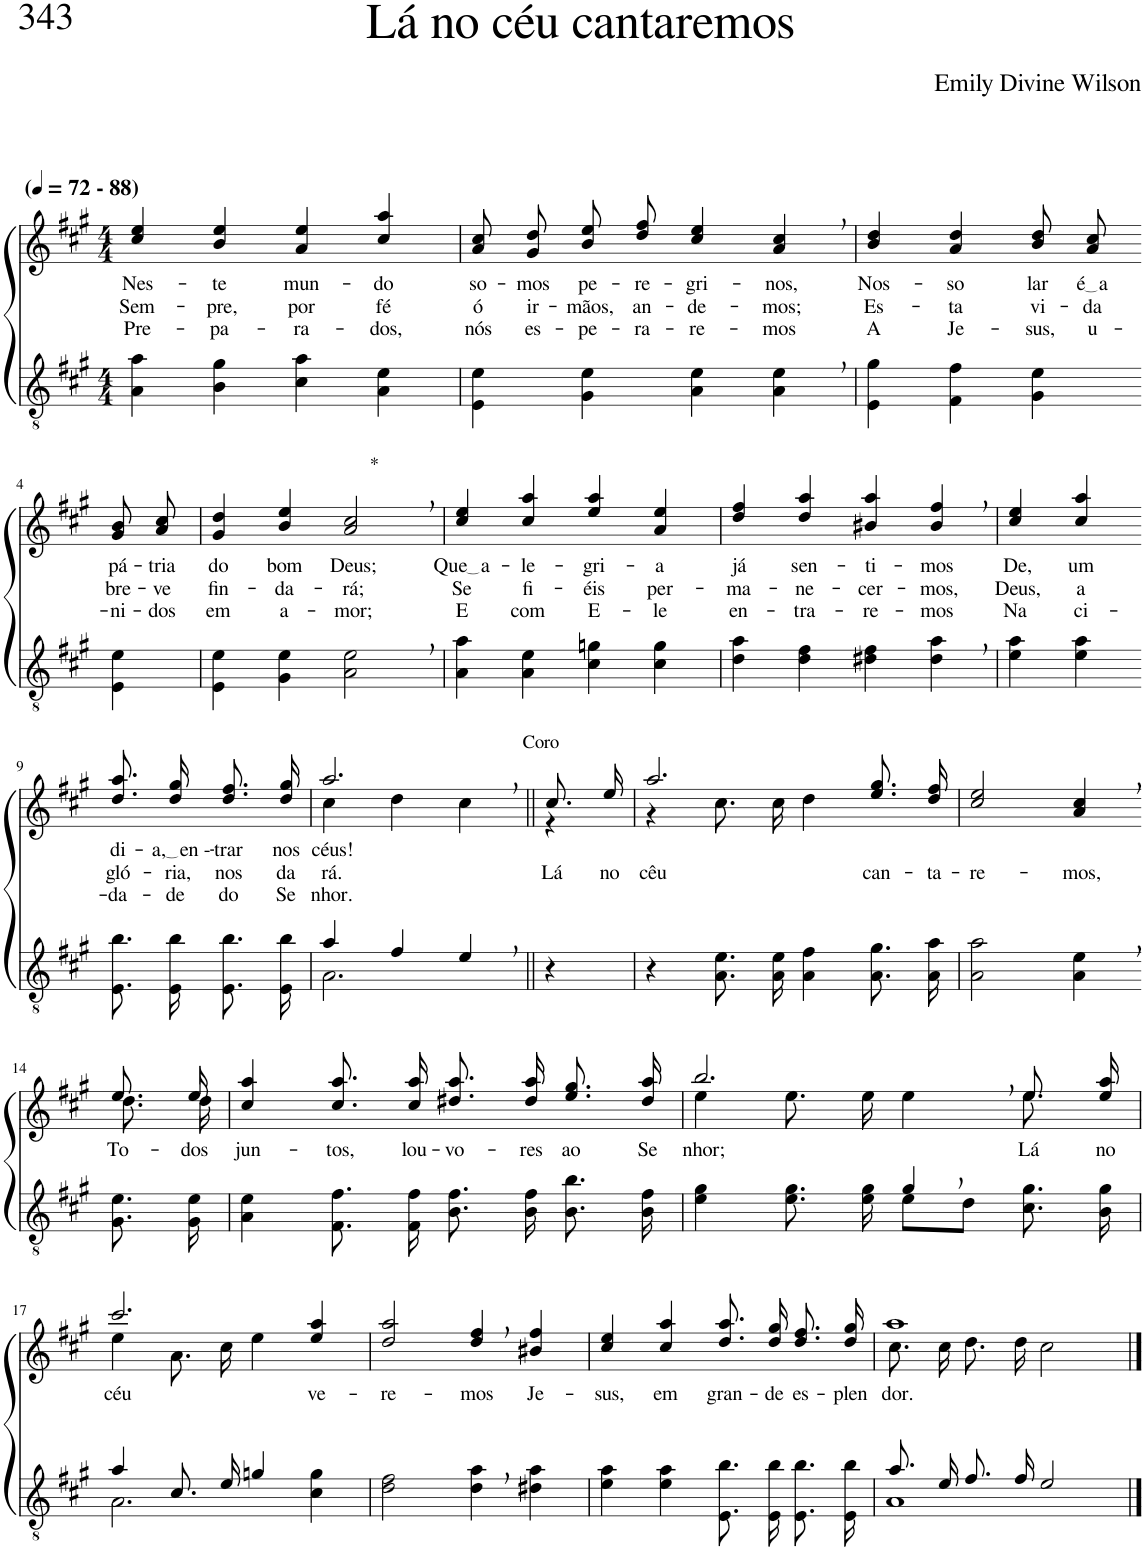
**kern	**kern	**text	**text	**text
*part2	*part1	*part1	*part1	*part1
*staff2	*staff1	*staff1	*staff1	*staff1
*I"Parte III e IV	*I"Parte I e II	*	*	*
*clefGv2	*clefG2	*	*	*
*Trd5c9	*Trd5c9	*	*	*
*k[f#c#g#]	*k[f#c#g#]	*	*	*
*M4/4	*M4/4	*	*	*
*MM72	*MM72	*	*	*
=1	=1	=1	=1	=1
!	!LO:TX:a:B:t=(	!	!	!
!	!LO:TX:a:B:t=- 88)	!	!	!
!	!	!LO:LY:b	!LO:LY:b	!LO:LY:b
4A\ 4a\	4cc#/ 4ee/	Nes-	Sem-	Pre-
!	!	!LO:LY:b	!LO:LY:b	!LO:LY:b
4B\ 4g#\	4b/ 4ee/	-te	-pre,	-pa-
!	!	!LO:LY:b	!LO:LY:b	!LO:LY:b
4c#\ 4a\	4a/ 4ee/	mun-	por	-ra-
!	!	!LO:LY:b	!LO:LY:b	!LO:LY:b
4A\ 4e\	4cc#/ 4aa/	-do	fé	-dos,
=2	=2	=2	=2	=2
!	!	!LO:LY:b	!LO:LY:b	!LO:LY:b
4E\ 4e\	8a\ 8cc#\L	so-	ó	nós
!	!	!LO:LY:b	!LO:LY:b	!LO:LY:b
.	8g#\ 8dd\J	-mos	ir-	es-
!	!	!LO:LY:b	!LO:LY:b	!LO:LY:b
4G#\ 4e\	8b\ 8ee\L	pe-	-mãos,	-pe-
!	!	!LO:LY:b	!LO:LY:b	!LO:LY:b
.	8dd\ 8ff#\J	-re-	an-	-ra-
!	!	!LO:LY:b	!LO:LY:b	!LO:LY:b
4A\ 4e\	4cc#/ 4ee/	-gri-	-de-	-re-
!	!	!LO:LY:b	!LO:LY:b	!LO:LY:b
4A\, 4e\,	4a/, 4cc#/,	-nos,	-mos;	-mos
=3	=3	=3	=3	=3
!	!	!LO:LY:b	!LO:LY:b	!LO:LY:b
4E\ 4g#\	4b/ 4dd/	Nos-	Es-	A
!	!	!LO:LY:b	!LO:LY:b	!LO:LY:b
4F#\ 4f#\	4a/ 4dd/	-so	-ta	Je-
!	!	!LO:LY:b	!LO:LY:b	!LO:LY:b
4G#\ 4e\	8b\ 8dd\L	lar	vi-	-sus,
!	!	!LO:LY:b	!LO:LY:b	!LO:LY:b
.	8a\ 8cc#\J	é a	-da	u-
!!LO:LB:g=z
=4-	=4-	=4-	=4-	=4-
!	!	!LO:LY:b	!LO:LY:b	!LO:LY:b
4E\ 4e\	8g#/ 8b/L	pá-	bre-	-ni-
!	!	!LO:LY:b	!LO:LY:b	!LO:LY:b
.	8a/ 8cc#/J	-tria	-ve	-dos
=5	=5	=5	=5	=5
!	!	!LO:LY:b	!LO:LY:b	!LO:LY:b
4E\ 4e\	4g#/ 4dd/	do	fin-	em
!	!	!LO:LY:b	!LO:LY:b	!LO:LY:b
4G#\ 4e\	4b/ 4ee/	bom	-da-	a-
!	!LO:TX:a:t=*	!	!	!
!	!	!LO:LY:b	!LO:LY:b	!LO:LY:b
2A\, 2e\,	2a/, 2cc#/,	Deus;	-rá;	-mor;
=6	=6	=6	=6	=6
!	!	!LO:LY:b	!LO:LY:b	!LO:LY:b
4A\ 4a\	4cc#/ 4ee/	Que a	Se	E
!	!	!LO:LY:b	!LO:LY:b	!LO:LY:b
4A\ 4e\	4cc#/ 4aa/	-le-	fi-	com
!	!	!LO:LY:b	!LO:LY:b	!LO:LY:b
4c#\ 4gn\	4ee/ 4aa/	-gri-	-éis	E-
!	!	!LO:LY:b	!LO:LY:b	!LO:LY:b
4c#\ 4g\	4a/ 4ee/	-a	per-	-le
=7	=7	=7	=7	=7
!	!	!LO:LY:b	!LO:LY:b	!LO:LY:b
4d\ 4a\	4dd/ 4ff#/	já	-ma-	en-
!	!	!LO:LY:b	!LO:LY:b	!LO:LY:b
4d\ 4f#\	4dd/ 4aa/	sen-	-ne-	-tra-
!	!	!LO:LY:b	!LO:LY:b	!LO:LY:b
4d#X\ 4f#\	4b#X/ 4aa/	-ti-	-cer-	-re-
!	!	!LO:LY:b	!LO:LY:b	!LO:LY:b
4d#\, 4a\,	4b#/, 4ff#/,	-mos	-mos,	-mos
=8	=8	=8	=8	=8
!	!	!LO:LY:b	!LO:LY:b	!LO:LY:b
4e\ 4a\	4cc#/ 4ee/	De,	Deus,	Na
!	!	!LO:LY:b	!LO:LY:b	!LO:LY:b
4e\ 4a\	4cc#/ 4aa/	um	a	ci-
!!LO:LB:g=z
=9-	=9-	=9-	=9-	=9-
!	!	!LO:LY:b	!LO:LY:b	!LO:LY:b
8.E\ 8.b\	8.dd\ 8.aa\L	di-	gló-	-da-
!	!	!LO:LY:b	!LO:LY:b	!LO:LY:b
16E\ 16b\	16dd\ 16gg#\Jk	a, en -	-ria,	-de
!	!	!LO:LY:b	!LO:LY:b	!LO:LY:b
8.E\ 8.b\	8.dd\ 8.ff#\L	-trar	nos	do
!	!	!LO:LY:b	!LO:LY:b	!LO:LY:b
16E\ 16b\	16dd\ 16gg#\Jk	nos	da-	Se-
=10	=10	=10	=10	=10
*^	*^	*	*	*
!	!	!	!	!LO:LY:b	!LO:LY:b	!LO:LY:b
4a/	2.A\	2.aa,/	4cc#\	céus!	-rá.	nhor.
4f#/	.	.	4dd\	.	.	.
!	!	!	!LO:TX:a:t=Coro	!	!	!
4e,/	.	.	4cc#\	.	.	.
*v	*v	*	*	*	*	*
=11||	=11||	=11||	=11||	=11||	=11||
!	!	!	!	!LO:LY:b	!
4r	8.cc#/L	4r	.	Lá	.
!	!	!	!	!LO:LY:b	!
.	16ee/Jk	.	.	no	.
=12	=12	=12	=12	=12	=12
!	!	!	!	!LO:LY:b	!
4r	2.aa/	4r	.	cêu	.
8.A\ 8.e\	.	8.cc#\L	.	.	.
16A\ 16e\	.	16cc#\Jk	.	.	.
4A\ 4f#\	.	4dd\	.	.	.
!	!	!	!	!LO:LY:b	!
8.A\ 8.g#\	8.ee\ 8.gg#\L	4ryy	.	can-	.
!	!	!	!	!LO:LY:b	!
16A\ 16a\	16dd\ 16ff#\Jk	.	.	-ta-	.
*	*v	*v	*	*	*
=13	=13	=13	=13	=13
!	!	!	!LO:LY:b	!
2A\ 2a\	2cc#/ 2ee/	.	-re-	.
!	!	!	!LO:LY:b	!
4A\, 4e\,	4a/, 4cc#/,	.	-mos,	.
!!LO:LB:g=z
=14-	=14-	=14-	=14-	=14-
*	*^	*	*	*
!	!	!	!LO:LY:b	!	!
8.G#\ 8.e\	8.ee/L	8.dd\L	To-	.	.
!	!	!	!LO:LY:b	!	!
16G#\ 16e\	16ee/Jk	16dd\Jk	-dos	.	.
=15	=15	=15	=15	=15	=15
!	!	!	!LO:LY:b	!	!
*	*v	*v	*	*	*
4A\ 4e\	4cc#/ 4aa/	jun-	.	.
!	!	!LO:LY:b	!	!
8.F#\ 8.f#\	8.cc#\ 8.aa\L	-tos,	.	.
!	!	!LO:LY:b	!	!
16F#\ 16f#\	16cc#\ 16aa\Jk	lou-	.	.
!	!	!LO:LY:b	!	!
8.B\ 8.f#\	8.dd#X\ 8.aa\L	-vo-	.	.
!	!	!LO:LY:b	!	!
16B\ 16f#\	16dd#\ 16aa\Jk	-res	.	.
!	!	!LO:LY:b	!	!
8.B\ 8.b\	8.ee\ 8.gg#\L	ao	.	.
!	!	!LO:LY:b	!	!
16B\ 16f#\	16dd#\ 16aa\Jk	Se-	.	.
=16	=16	=16	=16	=16
*^	*^	*	*	*
*	*	*	*^	*	*	*
!	!	!	!	!	!LO:LY:b	!	!
2ryy	4e\ 4g#\	2.bb,/	2.ryy	4ee\	-nhor;	.	.
.	8.e\ 8.g#\	.	.	8.ee\L	.	.	.
.	16e\ 16g#\	.	.	16ee\Jk	.	.	.
4g#,/	8e\L	.	.	4ee\	.	.	.
.	8d\J	.	.	.	.	.	.
!	!	!	!	!	!LO:LY:b	!	!
4ryy	8.c#\ 8.g#\	8.ee\L	8.ee\	4ryy	-Lá	.	.
!	!	!	!	!	!LO:LY:b	!	!
.	16B\ 16g#\	16ee\ 16aa\Jk	16ryy	.	no	.	.
*	*	*	*v	*v	*	*	*
!!LO:LB:g=z
=17	=17	=17	=17	=17	=17	=17
!	!	!	!	!LO:LY:b	!	!
4a/	2.A\	2.ccc#/	4ee\	céu	.	.
8.c#/	.	.	8.a\L	.	.	.
16e/	.	.	16cc#\Jk	.	.	.
4gn/	.	.	4ee\	.	.	.
!	!	!	!	!LO:LY:b	!	!
4ryy	4c#\ 4g\	4ee/ 4aa/	4ryy	ve-	.	.
=18	=18	=18	=18	=18	=18	=18
!	!	!	!	!LO:LY:b	!	!
*v	*v	*	*	*	*	*
*	*v	*v	*	*	*
2d\ 2f#\	2dd/ 2aa/	-re-	.	.
!	!	!LO:LY:b	!	!
4d\, 4a\,	4dd/, 4ff#/,	-mos	.	.
!	!	!LO:LY:b	!	!
4d#X\ 4a\	4b#X/ 4ff#/	Je-	.	.
=19	=19	=19	=19	=19
!	!	!LO:LY:b	!	!
4e\ 4a\	4cc#/ 4ee/	-sus,	.	.
!	!	!LO:LY:b	!	!
4e\ 4a\	4cc#/ 4aa/	em	.	.
!	!	!LO:LY:b	!	!
8.E\ 8.b\	8.dd\ 8.aa\L	gran-	.	.
!	!	!LO:LY:b	!	!
16E\ 16b\	16dd\ 16gg#\Jk	-de	.	.
!	!	!LO:LY:b	!	!
8.E\ 8.b\	8.dd\ 8.ff#\L	es-	.	.
!	!	!LO:LY:b	!	!
16E\ 16b\	16dd\ 16gg#\Jk	-plen-	.	.
=20	=20	=20	=20	=20
*^	*^	*	*	*
!	!	!	!	!LO:LY:b	!	!
8.a/	1A	1aa	8.cc#\L	-dor.	.	.
16e/	.	.	16cc#\Jk	.	.	.
8.f#/	.	.	8.dd\L	.	.	.
16f#/	.	.	16dd\Jk	.	.	.
2e/	.	.	2cc#\	.	.	.
*v	*v	*	*	*	*	*
*	*v	*v	*	*	*
==	==	==	==	==
*-	*-	*-	*-	*-
